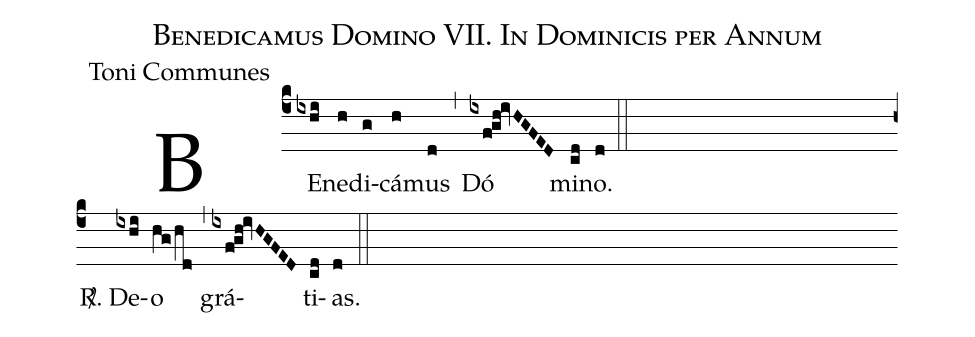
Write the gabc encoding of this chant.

name:Benedicamus Domino VII. In Dominicis per Annum;
office-part:Toni Communes;
%%
(c4) BE(ixhi)ne(h)di(g)cá(h)mus(d) (,) Dó(ixf!gh!ivHGFED) mi(cd)no.(d) (::Z)
<sp>R/</sp>. De(ixhi)o(hg/hd) (,)  grá(ixf!gh!ivHGFED)ti(cd)as.(d) (::)
